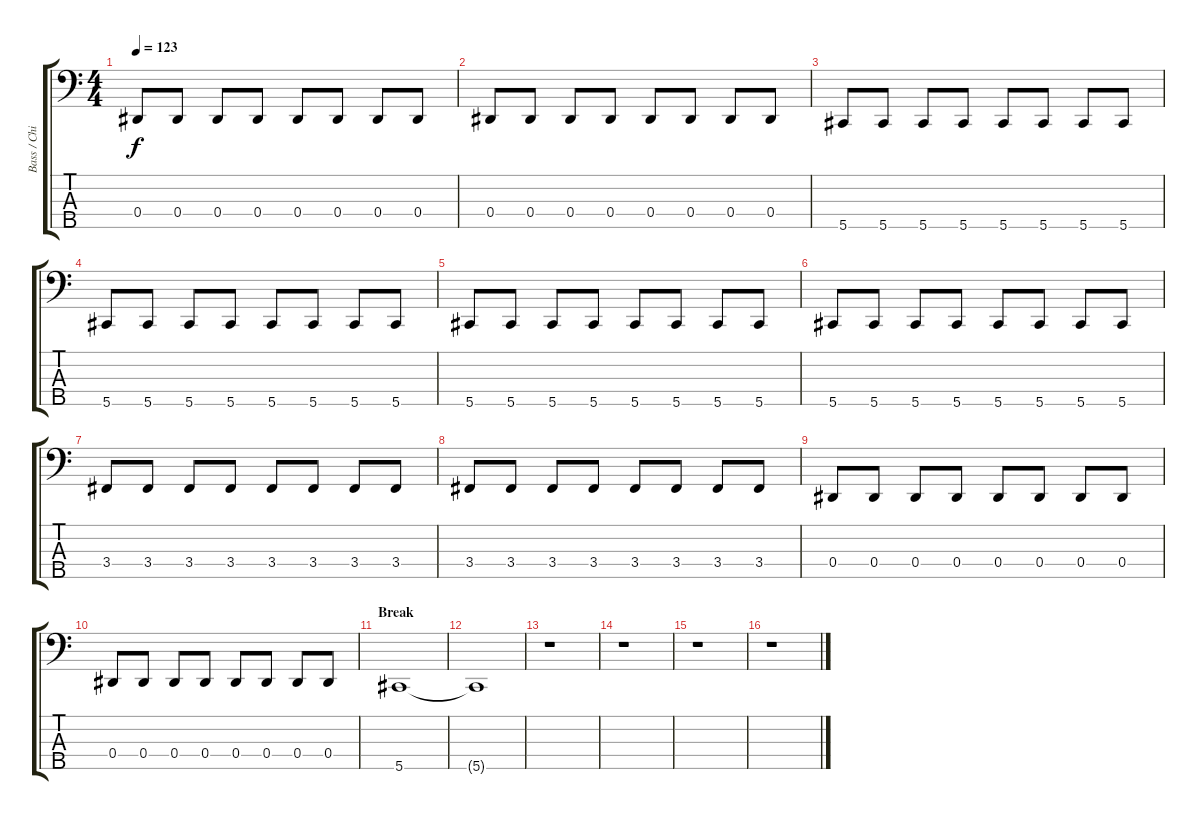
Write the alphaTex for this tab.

\track ("Bass / Chi Cheng" "Bass / Chi") {instrument electricbassfinger}
\staff {score tabs}
\tuning (Gb2 Db2 Ab1 Eb1 Ab0) {hide}
\ts (4 4)
\tempo 123
\clef f4
\ks c
0.4.8{dy f} 0.4.8 0.4.8 0.4.8 0.4.8 0.4.8 0.4.8 0.4.8 |
0.4.8 0.4.8 0.4.8 0.4.8 0.4.8 0.4.8 0.4.8 0.4.8 |
5.5.8 5.5.8 5.5.8 5.5.8 5.5.8 5.5.8 5.5.8 5.5.8 |
5.5.8 5.5.8 5.5.8 5.5.8 5.5.8 5.5.8 5.5.8 5.5.8 |
5.5.8 5.5.8 5.5.8 5.5.8 5.5.8 5.5.8 5.5.8 5.5.8 |
5.5.8 5.5.8 5.5.8 5.5.8 5.5.8 5.5.8 5.5.8 5.5.8 |
3.4.8 3.4.8 3.4.8 3.4.8 3.4.8 3.4.8 3.4.8 3.4.8 |
3.4.8 3.4.8 3.4.8 3.4.8 3.4.8 3.4.8 3.4.8 3.4.8 |
0.4.8 0.4.8 0.4.8 0.4.8 0.4.8 0.4.8 0.4.8 0.4.8 |
0.4.8 0.4.8 0.4.8 0.4.8 0.4.8 0.4.8 0.4.8 0.4.8 |
\section ("" "Break")
5.5.1 |
5.5{t}.1 |
r.1 |
r.1 |
r.1 |
r.1
